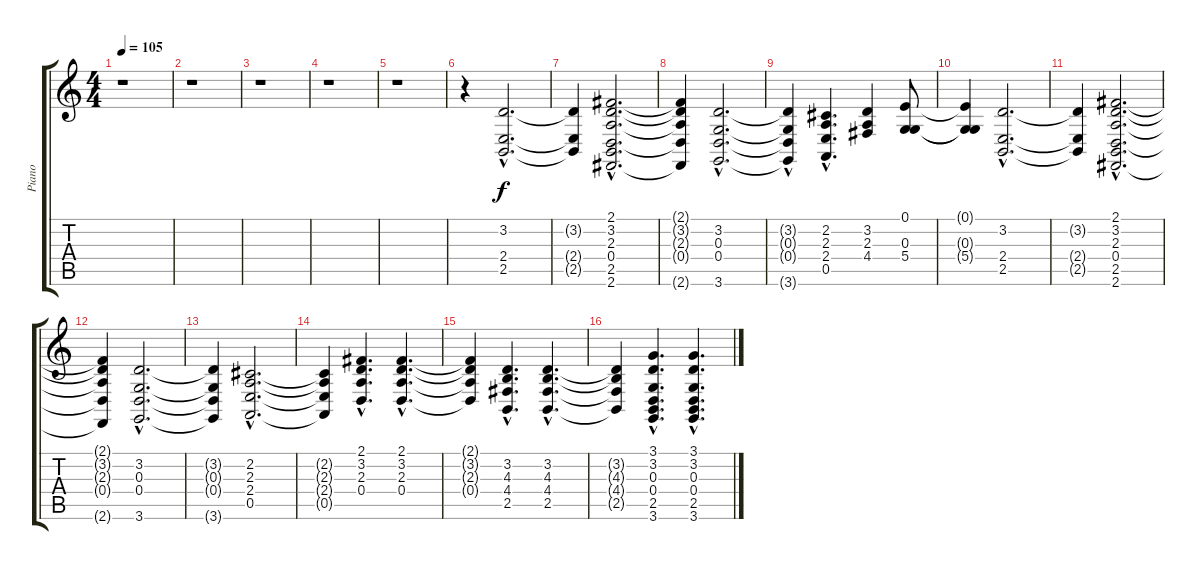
\track ("Piano " "Piano ") {instrument acousticgrandpiano}
\staff {score tabs}
\tuning (E4 B3 G3 D3 A2 E2) {hide}
\ts (4 4)
\tempo 105
\clef g2
\ks c
r.1{dy f} |
r.1 |
r.1 |
r.1 |
r.1 |
r.4 (3.2{hac} 2.4{hac} 2.5{hac}).2{d} |
(3.2{t} 2.4{t} 2.5{t}).4 (2.1{hac} 3.2{hac} 2.3{hac} 0.4{hac} 2.5 2.6{hac}).2{d} |
(2.1{t} 3.2{t} 2.3{t} 0.4{t} 2.6{t}).4 (3.2{hac} 0.3{hac} 0.4{hac} 3.6{hac}).2{d} |
(3.2{t} 0.3{hac t} 0.4{t} 3.6{t}).4 (2.2{hac} 2.3{hac} 2.4{hac} 0.5{hac}).4{d} (3.2 2.3 4.4).4 (0.1 0.3 5.4).8 |
(0.1{t} 0.3{t} 5.4{t}).4 (3.2{hac} 2.4{hac} 2.5{hac}).2{d} |
(3.2{t} 2.4{t} 2.5{t}).4 (2.1{hac} 3.2{hac} 2.3{hac} 0.4{hac} 2.5 2.6{hac}).2{d} |
(2.1{t} 3.2{t} 2.3{t} 0.4{t} 2.6{t}).4 (3.2{hac} 0.3{hac} 0.4{hac} 3.6{hac}).2{d} |
(3.2{t} 0.3{t} 0.4{t} 3.6{t}).4 (2.2{hac} 2.3{hac} 2.4{hac} 0.5{hac}).2{d} |
(2.2{t} 2.3{t} 2.4{t} 0.5{t}).4 (2.1{hac} 3.2{hac} 2.3{hac} 0.4{hac}).4{d} (2.1{hac} 3.2{hac} 2.3{hac} 0.4{hac}).4{d} |
(2.1{t} 3.2{t} 2.3{t} 0.4{t}).4 (3.2{hac} 4.3{hac} 4.4{hac} 2.5{hac}).4{d} (3.2{hac} 4.3{hac} 4.4{hac} 2.5{hac}).4{d} |
(3.2{t} 4.3{t} 4.4{t} 2.5{t}).4 (3.1{hac} 3.2{hac} 0.3{hac} 0.4{hac} 2.5{hac} 3.6{hac}).4{d} (3.1{hac} 3.2{hac} 0.3{hac} 0.4{hac} 2.5{hac} 3.6{hac}).4{d}
